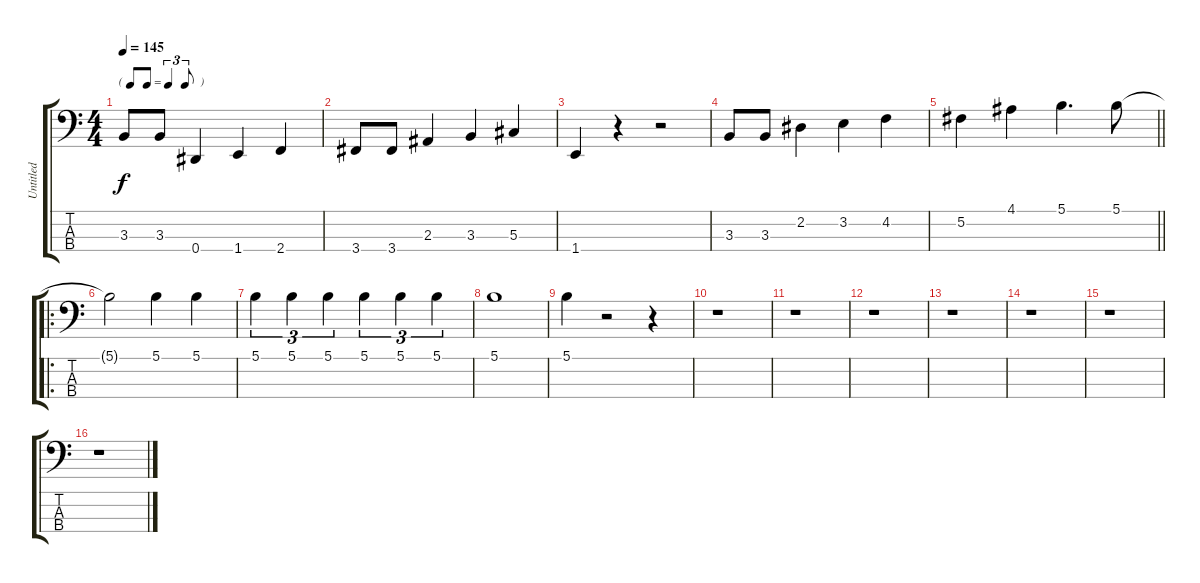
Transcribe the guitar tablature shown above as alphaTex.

\track ("Untitled" "Untitled") {instrument electricbassfinger}
\staff {score tabs}
\tuning (Gb2 Db2 Ab1 Eb1) {hide}
\ts (4 4)
\tf triplet8th
\tempo 145
\clef f4
\ks c
3.3.8{dy f} 3.3.8 0.4.4 1.4.4 2.4.4 |
3.4.8 3.4.8 2.3.4 3.3.4 5.3.4 |
1.4.4 r.4 r.2 |
3.3.8 3.3.8 2.2.4 3.2.4 4.2.4 |
\barLineRight lightlight
5.2.4 4.1.4 5.1.4{d} 5.1.8 |
\ro
5.1{t}.2 5.1.4 5.1.4 |
5.1.4{tu (3 2)} 5.1.4{tu (3 2)} 5.1.4{tu (3 2)} 5.1.4{tu (3 2)} 5.1.4{tu (3 2)} 5.1.4{tu (3 2)} |
5.1.1 |
5.1.4 r.2 r.4 |
r.1 |
r.1 |
r.1 |
r.1 |
r.1 |
r.1 |
r.1
